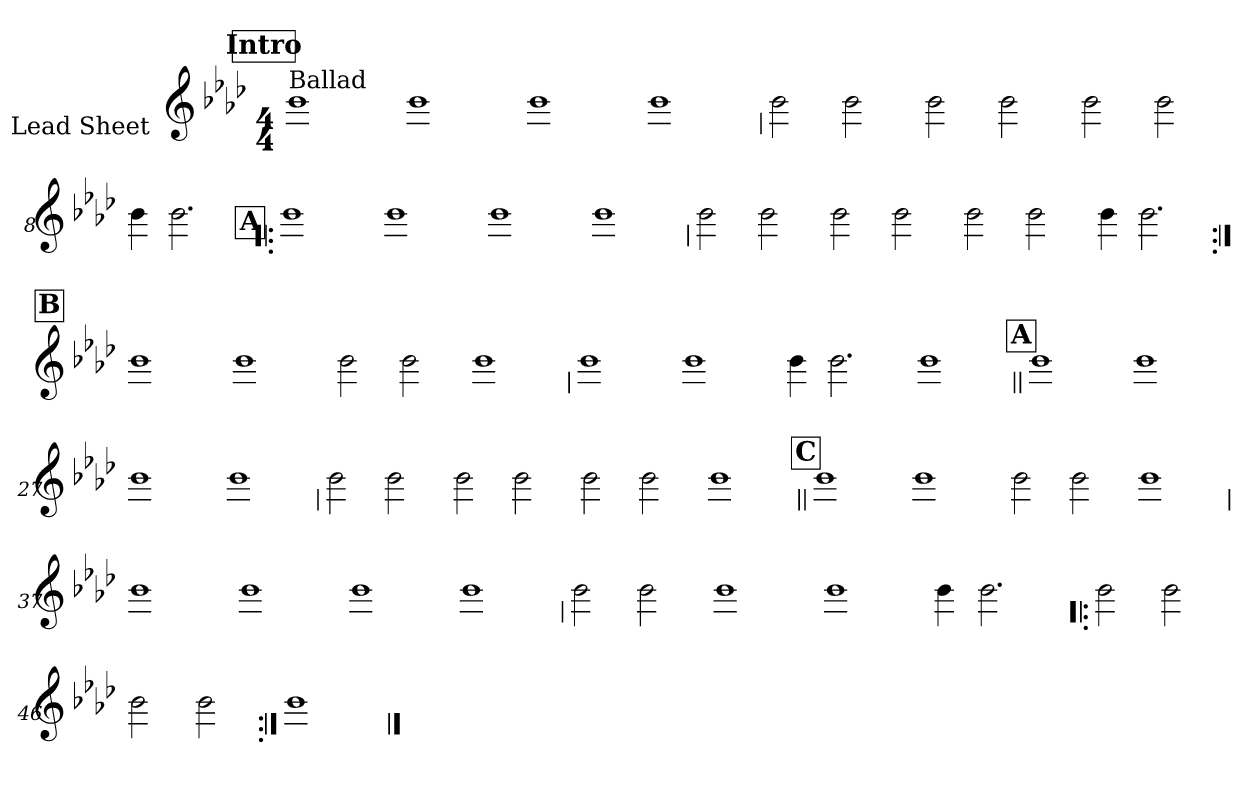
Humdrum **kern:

**kern
*part1
*staff1
*I"Lead Sheet
*stria0
*clefG2
*k[b-e-a-d-]
*A-:
*M4/4
*MM68
!!LO:REH:place=s1:a:t=Intro
=1||
!LO:TX:a:t=Ballad
1b-
=2-
1b-
=3-
1b-
=4-
1b-
!!LO:LB:g=z
=5
2b-
2b-
=6-
2b-
2b-
=7-
2b-
2b-
=8-
4b-
2.b-
!!LO:LB:g=z
!!LO:REH:place=s1:a:t=A
=9!|:
1b-
=10-
1b-
=11-
1b-
=12-
1b-
!!LO:LB:g=z
=13
2b-
2b-
=14-
2b-
2b-
=15-
2b-
2b-
=16-
4b-
2.b-
!!LO:LB:g=z
!!LO:REH:place=s1:a:t=B
=17:|!
1b-
=18-
1b-
=19-
2b-
2b-
=20-
1b-
!!LO:LB:g=z
=21
1b-
=22-
1b-
=23-
4b-
2.b-
=24-
1b-
!!LO:LB:g=z
!!LO:REH:place=s1:a:t=A
=25||
1b-
=26-
1b-
=27-
1b-
=28-
1b-
!!LO:LB:g=z
=29
2b-
2b-
=30-
2b-
2b-
=31-
2b-
2b-
=32-
1b-
!!LO:LB:g=z
!!LO:REH:place=s1:a:t=C
=33||
1b-
=34-
1b-
=35-
2b-
2b-
=36-
1b-
!!LO:LB:g=z
=37
1b-
=38-
1b-
=39-
1b-
=40-
1b-
!!LO:LB:g=z
=41
2b-
2b-
=42-
1b-
=43-
1b-
=44-
4b-
2.b-
!!LO:LB:g=z
=45!|:
2b-
2b-
=46-
2b-
2b-
=47:|!
1b-
==
*-
